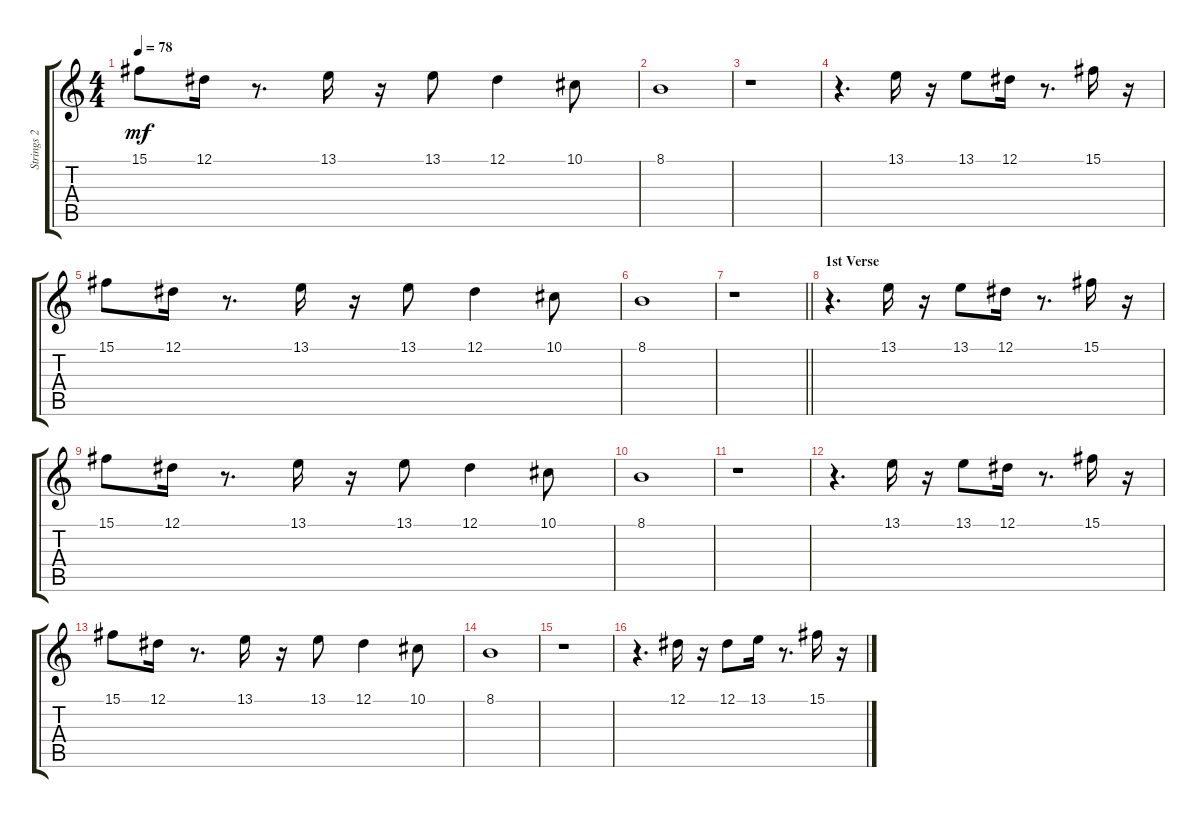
\track ("Strings 2" "Strings 2") {instrument stringensemble1}
\staff {score tabs}
\tuning (Eb4 Bb3 Gb3 Db3 Ab2 Eb2) {hide}
\ts (4 4)
\tempo 78
\clef g2
\ks c
15.1.8{dy mf} 12.1.16 r.8{d} 13.1.16 r.16 13.1.8 12.1.4 10.1.8 |
8.1.1 |
r.1 |
r.4{d} 13.1.16 r.16 13.1.8 12.1.16 r.8{d} 15.1.16 r.16 |
15.1.8 12.1.16 r.8{d} 13.1.16 r.16 13.1.8 12.1.4 10.1.8 |
8.1.1 |
\barLineRight lightlight
r.1 |
\section ("" "1st Verse")
r.4{d} 13.1.16 r.16 13.1.8 12.1.16 r.8{d} 15.1.16 r.16 |
15.1.8 12.1.16 r.8{d} 13.1.16 r.16 13.1.8 12.1.4 10.1.8 |
8.1.1 |
r.1 |
r.4{d} 13.1.16 r.16 13.1.8 12.1.16 r.8{d} 15.1.16 r.16 |
15.1.8 12.1.16 r.8{d} 13.1.16 r.16 13.1.8 12.1.4 10.1.8 |
8.1.1 |
r.1 |
r.4{d} 12.1.16 r.16 12.1.8 13.1.16 r.8{d} 15.1.16 r.16
